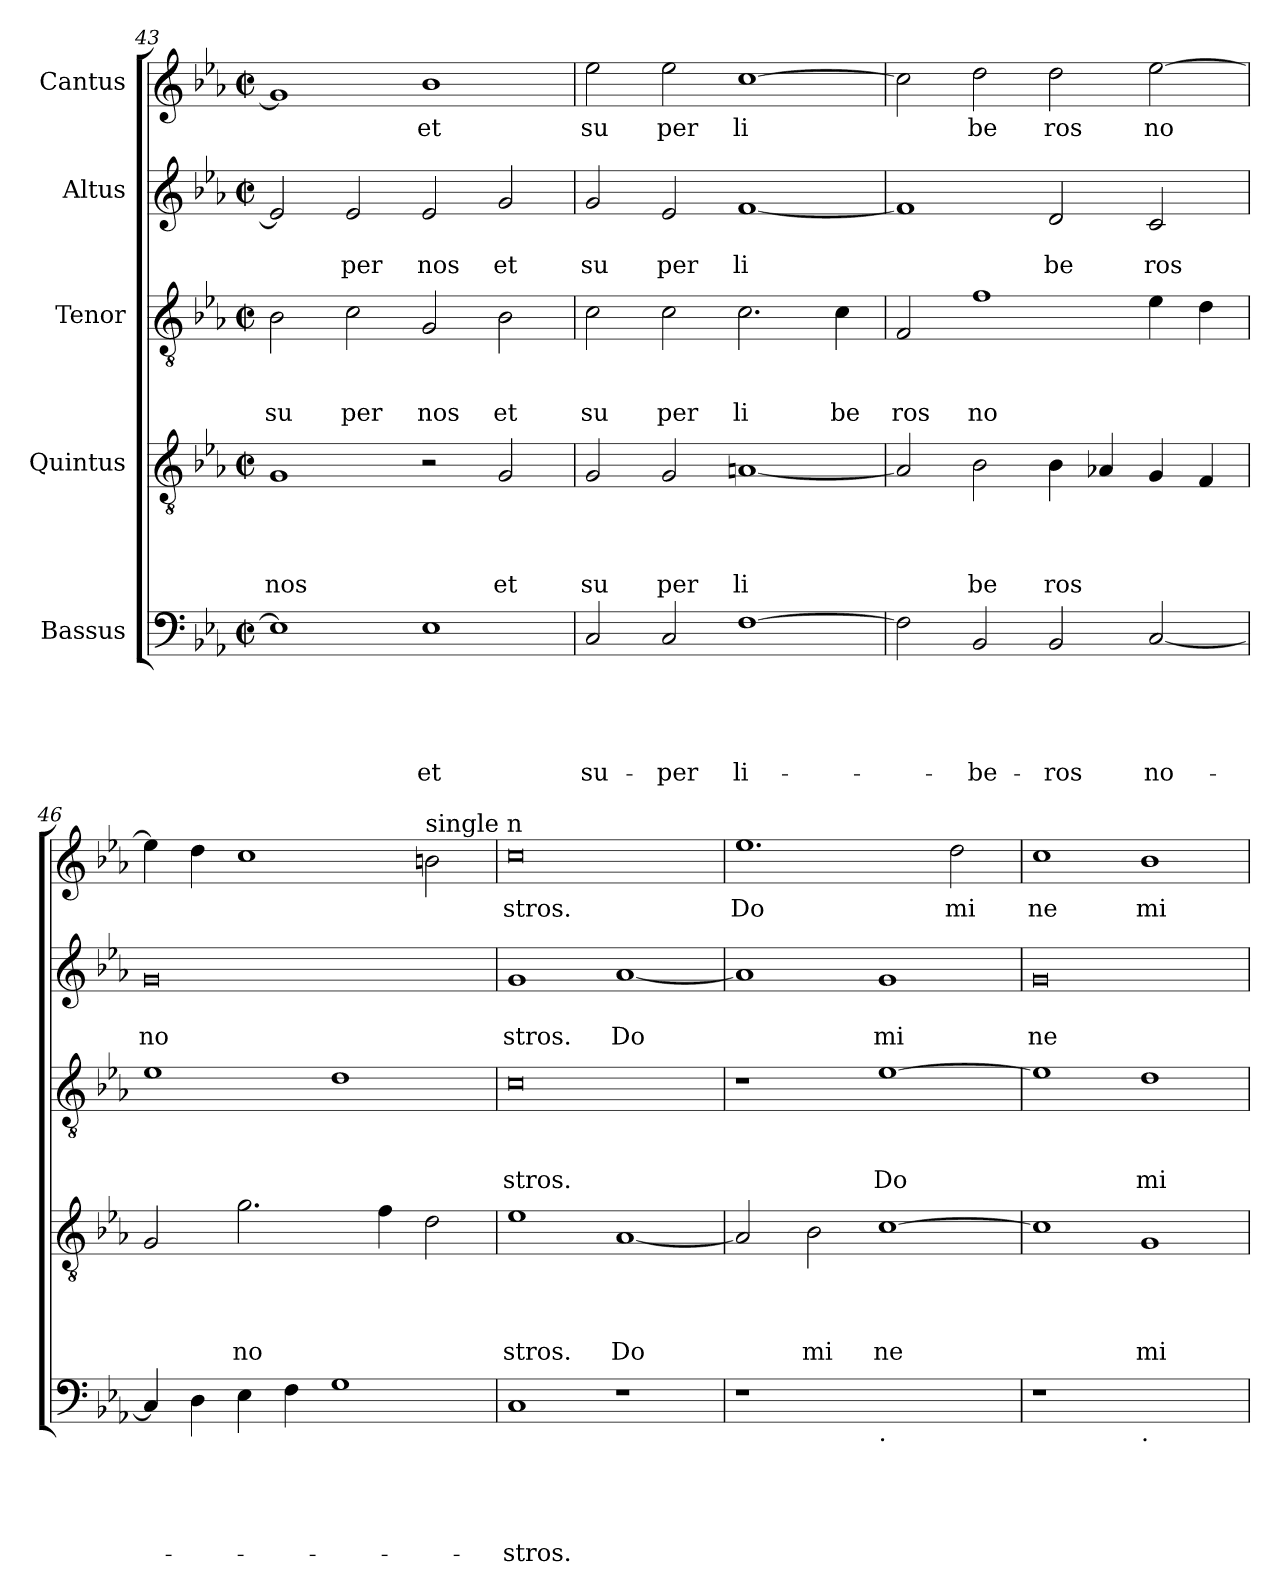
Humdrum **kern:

**kern	**text	**text	**text	**text	**text	**kern	**text	**text	**text	**text	**kern	**text	**text	**text	**kern	**text	**text	**kern	**text
*part5	*part5	*part5	*part5	*part5	*part5	*part4	*part4	*part4	*part4	*part4	*part3	*part3	*part3	*part3	*part2	*part2	*part2	*part1	*part1
*staff5	*staff5	*staff5	*staff5	*staff5	*staff5	*staff4	*staff4	*staff4	*staff4	*staff4	*staff3	*staff3	*staff3	*staff3	*staff2	*staff2	*staff2	*staff1	*staff1
*I"Bassus	*	*	*	*	*	*I"Quintus	*	*	*	*	*I"Tenor	*	*	*	*I"Altus	*	*	*I"Cantus	*
!!LO:PB:g=z
*clefF4	*	*	*	*	*	*clefGv2	*	*	*	*	*clefGv2	*	*	*	*clefG2	*	*	*clefG2	*
*k[b-e-a-]	*	*	*	*	*	*k[b-e-a-]	*	*	*	*	*k[b-e-a-]	*	*	*	*k[b-e-a-]	*	*	*k[b-e-a-]	*
*E-:	*	*	*	*	*	*E-:	*	*	*	*	*E-:	*	*	*	*E-:	*	*	*E-:	*
*M2/2	*	*	*	*	*	*M2/2	*	*	*	*	*M2/2	*	*	*	*M2/2	*	*	*M2/2	*
*met(c|)	*	*	*	*	*	*met(c|)	*	*	*	*	*met(c|)	*	*	*	*met(c|)	*	*	*met(c|)	*
=43	=43	=43	=43	=43	=43	=43	=43	=43	=43	=43	=43	=43	=43	=43	=43	=43	=43	=43	=43
!	!	!	!	!	!	!	!	!	!	!LO:LY:b	!	!	!	!LO:LY:b	!	!	!	!	!
1E-]	.	.	.	.	.	1G	.	.	.	nos	2B-\	.	.	su	2e-/]	.	.	1g]	.
!	!	!	!	!	!	!	!	!	!	!	!	!	!	!LO:LY:b	!	!	!LO:LY:b	!	!
.	.	.	.	.	.	.	.	.	.	.	2c\	.	.	per	2e-/	.	-per	.	.
!	!	!	!	!	!LO:LY:b	!	!	!	!	!	!	!	!	!LO:LY:b	!	!	!LO:LY:b	!	!LO:LY:b
1E-	.	.	.	.	et	2r	.	.	.	.	2G/	.	.	nos	2e-/	.	nos	1b-	et
!	!	!	!	!	!	!	!	!	!	!LO:LY:b	!	!	!	!LO:LY:b	!	!	!LO:LY:b	!	!
.	.	.	.	.	.	2G/	.	.	.	et	2B-\	.	.	et	2g/	.	et	.	.
=44	=44	=44	=44	=44	=44	=44	=44	=44	=44	=44	=44	=44	=44	=44	=44	=44	=44	=44	=44
!	!	!	!	!	!LO:LY:b	!	!	!	!	!LO:LY:b	!	!	!	!LO:LY:b	!	!	!LO:LY:b	!	!LO:LY:b
2C/	.	.	.	.	su-	2G/	.	.	.	su	2c\	.	.	su	2g/	.	su	2ee-\	su
!	!	!	!	!	!LO:LY:b	!	!	!	!	!LO:LY:b	!	!	!	!LO:LY:b	!	!	!LO:LY:b	!	!LO:LY:b
2C/	.	.	.	.	-per	2G/	.	.	.	per	2c\	.	.	per	2e-/	.	per	2ee-\	per
!	!	!	!	!	!LO:LY:b	!	!	!	!	!LO:LY:b	!	!	!	!LO:LY:b	!	!	!LO:LY:b	!	!LO:LY:b
[>1F	.	.	.	.	li-	[<1An	.	.	.	li	2.c\	.	.	li	[<1f	.	li	[>1cc	li
!	!	!	!	!	!	!	!	!	!	!	!	!	!	!LO:LY:b	!	!	!	!	!
.	.	.	.	.	.	.	.	.	.	.	4c\	.	.	be	.	.	.	.	.
=45	=45	=45	=45	=45	=45	=45	=45	=45	=45	=45	=45	=45	=45	=45	=45	=45	=45	=45	=45
!	!	!	!	!	!	!	!	!	!	!	!	!	!	!LO:LY:b	!	!	!	!	!
2F\]	.	.	.	.	.	2A/]	.	.	.	.	2F/	.	.	ros	1f]	.	.	2cc\]	.
!	!	!	!	!	!LO:LY:b	!	!	!	!	!LO:LY:b	!	!	!	!LO:LY:b	!	!	!	!	!LO:LY:b
2BB-/	.	.	.	.	-be-	2B-\	.	.	.	be	1f	.	.	no	.	.	.	2dd\	be
!	!	!	!	!	!LO:LY:b	!	!	!	!	!LO:LY:b	!	!	!	!	!	!	!LO:LY:b	!	!LO:LY:b
2BB-/	.	.	.	.	-ros	4B-\	.	.	.	ros	.	.	.	.	2d/	.	be	2dd\	ros
.	.	.	.	.	.	4A-X/	.	.	.	.	.	.	.	.	.	.	.	.	.
!	!	!	!	!	!LO:LY:b	!	!	!	!	!	!	!	!	!	!	!	!LO:LY:b	!	!LO:LY:b
[<2C/	.	.	.	.	no-	4G/	.	.	.	.	4e-\	.	.	.	2c/	.	ros	[>2ee-\	no
.	.	.	.	.	.	4F/	.	.	.	.	4d\	.	.	.	.	.	.	.	.
=46	=46	=46	=46	=46	=46	=46	=46	=46	=46	=46	=46	=46	=46	=46	=46	=46	=46	=46	=46
!	!	!	!	!	!	!	!	!	!	!	!	!	!	!	!	!	!LO:LY:b	!	!
4C/]	.	.	.	.	.	2G/	.	.	.	.	1e-	.	.	.	0g	.	no	4ee-\]	.
4D\	.	.	.	.	.	.	.	.	.	.	.	.	.	.	.	.	.	4dd\	.
!	!	!	!	!	!	!	!	!	!	!LO:LY:b	!	!	!	!	!	!	!	!	!
4E-\	.	.	.	.	.	2.g\	.	.	.	no	.	.	.	.	.	.	.	1cc	.
4F\	.	.	.	.	.	.	.	.	.	.	.	.	.	.	.	.	.	.	.
1G	.	.	.	.	.	.	.	.	.	.	1d	.	.	.	.	.	.	.	.
.	.	.	.	.	.	4f\	.	.	.	.	.	.	.	.	.	.	.	.	.
!	!	!	!	!	!	!	!	!	!	!	!	!	!	!	!	!	!	!LO:TX:a:t=single n	!
.	.	.	.	.	.	2d\	.	.	.	.	.	.	.	.	.	.	.	2b\	.
=47	=47	=47	=47	=47	=47	=47	=47	=47	=47	=47	=47	=47	=47	=47	=47	=47	=47	=47	=47
!	!	!	!	!	!LO:LY:b	!	!	!	!	!LO:LY:b	!	!	!	!LO:LY:b	!	!	!LO:LY:b	!	!LO:LY:b
1C	.	.	.	.	-stros.	1e-	.	.	.	stros.	0c	.	.	stros.	1g	.	stros.	0cc	stros.
!	!	!	!	!	!	!	!	!	!	!LO:LY:b	!	!	!	!	!	!	!LO:LY:b	!	!
1r	.	.	.	.	.	[<1A-	.	.	.	Do	.	.	.	.	[<1a-	.	Do	.	.
=48	=48	=48	=48	=48	=48	=48	=48	=48	=48	=48	=48	=48	=48	=48	=48	=48	=48	=48	=48
!	!	!	!	!	!	!	!	!	!	!	!	!	!	!	!	!	!	!	!LO:LY:b
1r	.	.	.	.	.	2A-/]	.	.	.	.	1r	.	.	.	1a-]	.	.	1.ee-	Do
!	!	!	!	!	!	!	!	!	!	!LO:LY:b	!	!	!	!	!	!	!	!	!
.	.	.	.	.	.	2B-\	.	.	.	mi	.	.	.	.	.	.	.	.	.
!LO:TX:b:t=.	!	!	!	!	!	!	!	!	!	!	!	!	!	!	!	!	!	!	!
!	!	!	!	!	!	!	!	!	!	!LO:LY:b	!	!	!	!LO:LY:b	!	!	!LO:LY:b	!	!
1ryy	.	.	.	.	.	[>1c	.	.	.	ne	[>1e-	.	.	Do	1g	.	mi	.	.
!	!	!	!	!	!	!	!	!	!	!	!	!	!	!	!	!	!	!	!LO:LY:b
.	.	.	.	.	.	.	.	.	.	.	.	.	.	.	.	.	.	2dd\	mi
=49	=49	=49	=49	=49	=49	=49	=49	=49	=49	=49	=49	=49	=49	=49	=49	=49	=49	=49	=49
!	!	!	!	!	!	!	!	!	!	!	!	!	!	!	!	!	!LO:LY:b	!	!LO:LY:b
1r	.	.	.	.	.	1c]	.	.	.	.	1e-]	.	.	.	0g	.	ne	1cc	ne
!LO:TX:b:t=.	!	!	!	!	!	!	!	!	!	!	!	!	!	!	!	!	!	!	!
!	!	!	!	!	!	!	!	!	!	!LO:LY:b	!	!	!	!LO:LY:b	!	!	!	!	!LO:LY:b
1ryy	.	.	.	.	.	1G	.	.	.	mi	1d	.	.	mi	.	.	.	1b-	mi
=	=	=	=	=	=	=	=	=	=	=	=	=	=	=	=	=	=	=	=
*-	*-	*-	*-	*-	*-	*-	*-	*-	*-	*-	*-	*-	*-	*-	*-	*-	*-	*-	*-
